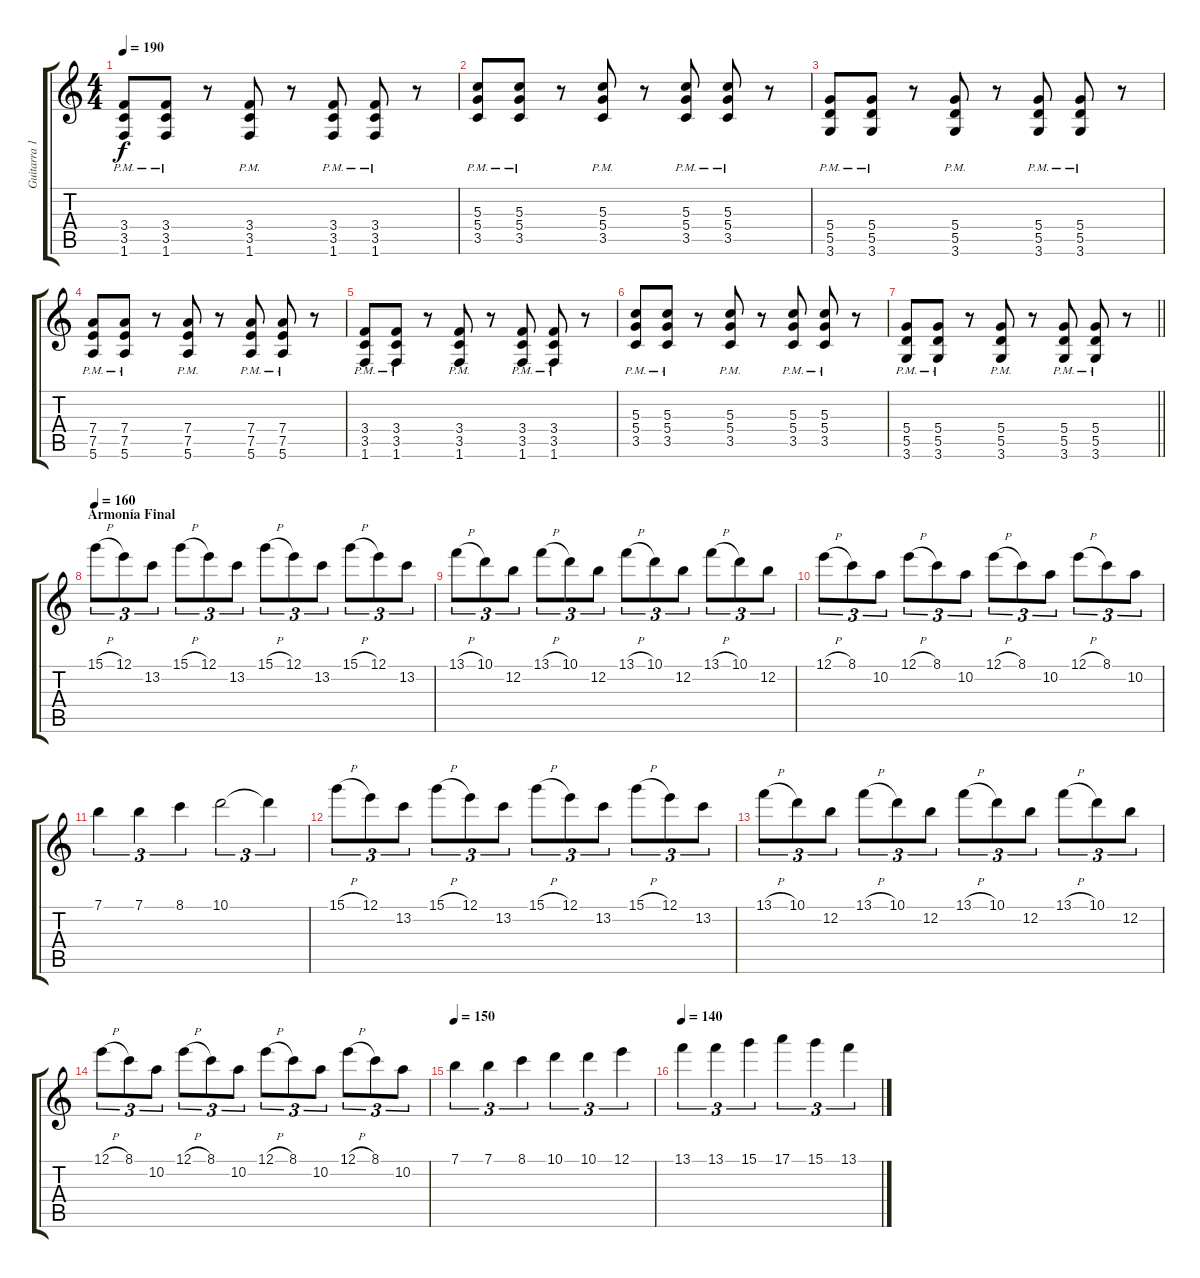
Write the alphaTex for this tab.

\track ("Guitarra 1" "Guitarra 1") {instrument overdrivenguitar}
\staff {score tabs}
\tuning (E4 B3 G3 D3 A2 E2) {hide}
\ts (4 4)
\tempo 190
\clef g2
\ks c
(3.4 3.5{pm} 1.6{pm}).8{dy f} (3.4 3.5{pm} 1.6).8 r.8 (3.4 3.5{pm} 1.6).8 r.8 (3.4 3.5{pm} 1.6).8 (3.4 3.5{pm} 1.6).8 r.8 |
(5.3 5.4 3.5{pm}).8 (5.3 5.4 3.5{pm}).8 r.8 (5.3 5.4 3.5{pm}).8 r.8 (5.3 5.4 3.5{pm}).8 (5.3 5.4 3.5{pm}).8 r.8 |
(5.4 5.5{pm} 3.6).8 (5.4 5.5{pm} 3.6).8 r.8 (5.4 5.5{pm} 3.6).8 r.8 (5.4 5.5{pm} 3.6).8 (5.4 5.5{pm} 3.6).8 r.8 |
(7.4 7.5 5.6{pm}).8 (7.4 7.5 5.6{pm}).8 r.8 (7.4 7.5 5.6{pm}).8 r.8 (7.4 7.5 5.6{pm}).8 (7.4 7.5 5.6{pm}).8 r.8 |
(3.4 3.5{pm} 1.6{pm}).8 (3.4 3.5{pm} 1.6).8 r.8 (3.4 3.5{pm} 1.6).8 r.8 (3.4 3.5{pm} 1.6).8 (3.4 3.5{pm} 1.6).8 r.8 |
(5.3 5.4 3.5{pm}).8 (5.3 5.4 3.5{pm}).8 r.8 (5.3 5.4 3.5{pm}).8 r.8 (5.3 5.4 3.5{pm}).8 (5.3 5.4 3.5{pm}).8 r.8 |
\barLineRight lightlight
(5.4 5.5{pm} 3.6).8 (5.4 5.5{pm} 3.6).8 r.8 (5.4 5.5{pm} 3.6).8 r.8 (5.4 5.5{pm} 3.6).8 (5.4 5.5{pm} 3.6).8 r.8 |
\section ("" "Armonía Final ")
\tempo 160
15.1{h}.8{tu (3 2)} 12.1.8{tu (3 2)} 13.2.8{tu (3 2)} 15.1{h}.8{tu (3 2)} 12.1.8{tu (3 2)} 13.2.8{tu (3 2)} 15.1{h}.8{tu (3 2)} 12.1.8{tu (3 2)} 13.2.8{tu (3 2)} 15.1{h}.8{tu (3 2)} 12.1.8{tu (3 2)} 13.2.8{tu (3 2)} |
13.1{h}.8{tu (3 2)} 10.1.8{tu (3 2)} 12.2.8{tu (3 2)} 13.1{h}.8{tu (3 2)} 10.1.8{tu (3 2)} 12.2.8{tu (3 2)} 13.1{h}.8{tu (3 2)} 10.1.8{tu (3 2)} 12.2.8{tu (3 2)} 13.1{h}.8{tu (3 2)} 10.1.8{tu (3 2)} 12.2.8{tu (3 2)} |
12.1{h}.8{tu (3 2)} 8.1.8{tu (3 2)} 10.2.8{tu (3 2)} 12.1{h}.8{tu (3 2)} 8.1.8{tu (3 2)} 10.2.8{tu (3 2)} 12.1{h}.8{tu (3 2)} 8.1.8{tu (3 2)} 10.2.8{tu (3 2)} 12.1{h}.8{tu (3 2)} 8.1.8{tu (3 2)} 10.2.8{tu (3 2)} |
7.1.4{tu (3 2)} 7.1.4{tu (3 2)} 8.1.4{tu (3 2)} 10.1.2{tu (3 2)} 10.1{t}.4{tu (3 2)} |
15.1{h}.8{tu (3 2)} 12.1.8{tu (3 2)} 13.2.8{tu (3 2)} 15.1{h}.8{tu (3 2)} 12.1.8{tu (3 2)} 13.2.8{tu (3 2)} 15.1{h}.8{tu (3 2)} 12.1.8{tu (3 2)} 13.2.8{tu (3 2)} 15.1{h}.8{tu (3 2)} 12.1.8{tu (3 2)} 13.2.8{tu (3 2)} |
13.1{h}.8{tu (3 2)} 10.1.8{tu (3 2)} 12.2.8{tu (3 2)} 13.1{h}.8{tu (3 2)} 10.1.8{tu (3 2)} 12.2.8{tu (3 2)} 13.1{h}.8{tu (3 2)} 10.1.8{tu (3 2)} 12.2.8{tu (3 2)} 13.1{h}.8{tu (3 2)} 10.1.8{tu (3 2)} 12.2.8{tu (3 2)} |
12.1{h}.8{tu (3 2)} 8.1.8{tu (3 2)} 10.2.8{tu (3 2)} 12.1{h}.8{tu (3 2)} 8.1.8{tu (3 2)} 10.2.8{tu (3 2)} 12.1{h}.8{tu (3 2)} 8.1.8{tu (3 2)} 10.2.8{tu (3 2)} 12.1{h}.8{tu (3 2)} 8.1.8{tu (3 2)} 10.2.8{tu (3 2)} |
\tempo 150
7.1.4{tu (3 2)} 7.1.4{tu (3 2)} 8.1.4{tu (3 2)} 10.1.4{tu (3 2)} 10.1.4{tu (3 2)} 12.1.4{tu (3 2)} |
\tempo 140
13.1.4{tu (3 2)} 13.1.4{tu (3 2)} 15.1.4{tu (3 2)} 17.1.4{tu (3 2)} 15.1.4{tu (3 2)} 13.1.4{tu (3 2)}
